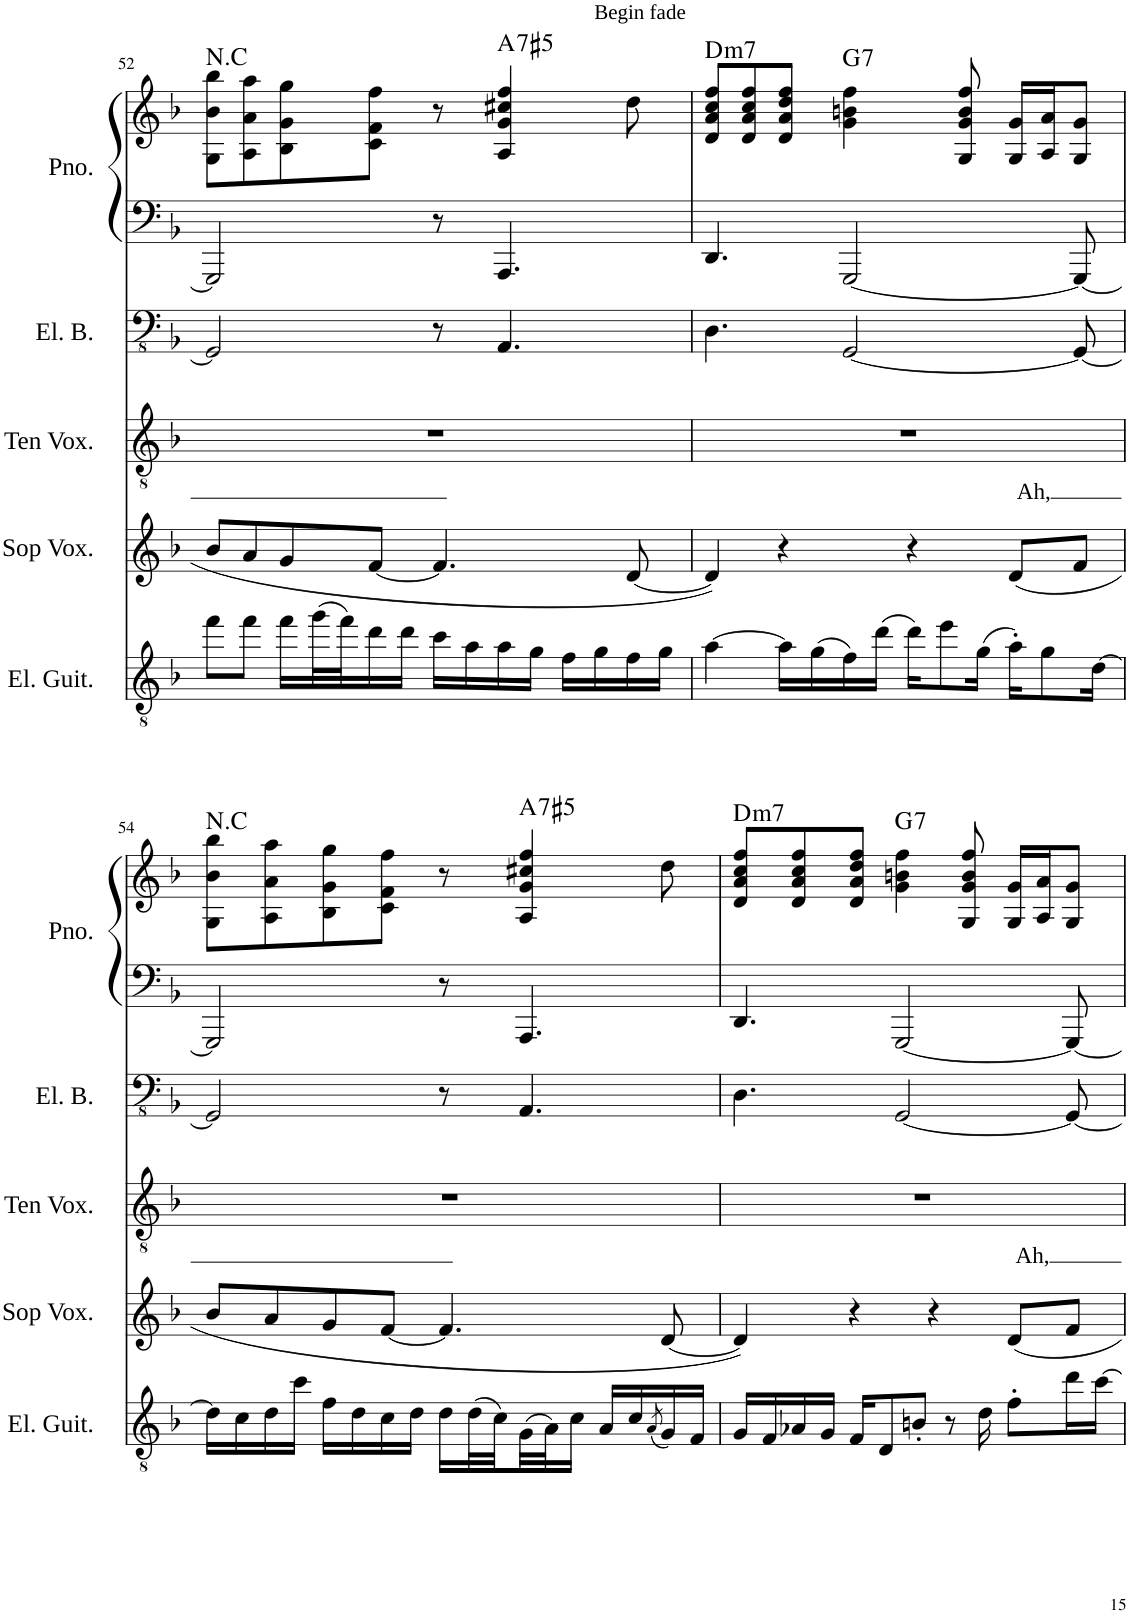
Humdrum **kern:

**kern	**kern	**text	**kern	**kern	**kern	**kern	**harte
*part5	*part4	*part4	*part3	*part2	*part1	*part1	*part1
*staff6	*staff5	*staff5	*staff4	*staff3	*staff2	*staff1	*
*I"Electric Guitar	*I"Soprano	*	*I"Tenor	*I"Electric Bass	*I"Piano	*	*
*I'El. Guit.	*	*	*	*I'El. B.	*I'Pno.	*	*
!!LO:PB:g=z
*clefGv2	*clefG2	*	*clefGv2	*clefFv4	*clefF4	*clefG2	*
*k[b-]	*k[b-]	*	*k[b-]	*k[b-]	*k[b-]	*k[b-]	*
*M4/4	*M4/4	*	*M4/4	*M4/4	*M4/4	*M4/4	*
=52	=52	=52	=52	=52	=52	=52	=52
!	!	!	!	!	!	!	!LO:H:kt=N.C
8ff\L	8b-/L	.	1r	2GGG/]	2GGG/]	8G\ 8b-\ 8bb-\L	N
8ff\J	8a/	.	.	.	.	8A\ 8a\ 8aa\	.
16ff\LL	8g/	.	.	.	.	8B-\ 8g\ 8gg\	.
(32gg\L	.	.	.	.	.	.	.
32ff\J)	.	.	.	.	.	.	.
16dd\	[8f/J	.	.	.	.	8c\ 8f\ 8ff\J	.
16dd\JJ	.	.	.	.	.	.	.
16cc\LL	4.f/]	.	.	8r	8r	8r	.
16a\	.	.	.	.	.	.	.
!	!	!	!	!	!	!	!LO:H:kt=7
16a\	.	.	.	4.AAA/	4.AAA/	4A/ 4g/ 4cc#X/ 4ff/	A:aug(b7)
16g\JJ	.	.	.	.	.	.	.
16f\LL	.	.	.	.	.	.	.
16g\	.	.	.	.	.	.	.
16f\	[8d/	.	.	.	.	8dd\	.
16g\JJ	.	.	.	.	.	.	.
=53	=53	=53	=53	=53	=53	=53	=53
!	!	!	!	!	!	!LO:TX:a:t=Begin fade	!LO:H:kt=m7
[4a\	4d/]	.	1r	4.DD\	4.DD/	8d/ 8a/ 8cc/ 8ff/L	D:min7
.	.	.	.	.	.	8d/ 8a/ 8cc/ 8ff/	.
16a\LL]	4r	.	.	.	.	8d/ 8a/ 8dd/ 8ff/J	.
(16g\	.	.	.	.	.	.	.
!	!	!	!	!	!	!	!LO:H:kt=7
16f\)	.	.	.	[2GGG/	[2GGG/	4g\ 4bn\ 4ff\	G:7
(16dd\JJ	.	.	.	.	.	.	.
16dd\KL)	4r	.	.	.	.	.	.
8ee\	.	.	.	.	.	.	.
.	.	.	.	.	.	8G/ 8g/ 8b/ 8ff/	.
(16g\Jk	.	.	.	.	.	.	.
!	!	!LO:LY:a	!	!	!	!	!
16a'\KL)	(8d/L	Ah,	.	.	.	16G/ 16g/LL	.
8g\	.	.	.	.	.	16A/ 16a/J	.
.	8f/J	.	.	8GGG/_	8GGG/_	8G/ 8g/J	.
[16d\Jk	.	.	.	.	.	.	.
!!LO:LB:g=z
=54	=54	=54	=54	=54	=54	=54	=54
!	!	!	!	!	!	!	!LO:H:kt=N.C
16d\LL]	8b-/L	.	1r	2GGG/]	2GGG/]	8G\ 8b-\ 8bb-\L	N
16c\	.	.	.	.	.	.	.
16d\	8a/	.	.	.	.	8A\ 8a\ 8aa\	.
16cc\JJ	.	.	.	.	.	.	.
16f\LL	8g/	.	.	.	.	8B-\ 8g\ 8gg\	.
16d\	.	.	.	.	.	.	.
16c\	[8f/J	.	.	.	.	8c\ 8f\ 8ff\J	.
16d\JJ	.	.	.	.	.	.	.
16d\LL	4.f/]	.	.	8r	8r	8r	.
(32d\L	.	.	.	.	.	.	.
32c\)	.	.	.	.	.	.	.
!	!	!	!	!	!	!	!LO:H:kt=7
(32G\	.	.	.	4.AAA/	4.AAA/	4A/ 4g/ 4cc#X/ 4ff/	A:aug(b7)
32A\J)	.	.	.	.	.	.	.
16c\JJ	.	.	.	.	.	.	.
16A/LL	.	.	.	.	.	.	.
16c/	.	.	.	.	.	.	.
(8qA/	.	.	.	.	.	.	.
16G/)	[8d/	.	.	.	.	8dd\	.
16F/JJ	.	.	.	.	.	.	.
=55	=55	=55	=55	=55	=55	=55	=55
!	!	!	!	!	!	!	!LO:H:kt=m7
16G/LL	4d/])	.	1r	4.DD\	4.DD/	8d/ 8a/ 8cc/ 8ff/L	D:min7
16F/	.	.	.	.	.	.	.
16A-X/	.	.	.	.	.	8d/ 8a/ 8cc/ 8ff/	.
16G/JJ	.	.	.	.	.	.	.
16F/KL	4r	.	.	.	.	8d/ 8a/ 8dd/ 8ff/J	.
8D/	.	.	.	.	.	.	.
!	!	!	!	!	!	!	!LO:H:kt=7
.	.	.	.	[2GGG/	[2GGG/	4g\ 4bn\ 4ff\	G:7
8Bn'/J	.	.	.	.	.	.	.
.	4r	.	.	.	.	.	.
8r	.	.	.	.	.	.	.
.	.	.	.	.	.	8G/ 8g/ 8b/ 8ff/	.
16d\	.	.	.	.	.	.	.
!	!	!LO:LY:a	!	!	!	!	!
8f'\L	8d/L	Ah,	.	.	.	16G/ 16g/LL	.
.	.	.	.	.	.	16A/ 16a/J	.
16dd\L	8f/J	.	.	8GGG/_	8GGG/_	8G/ 8g/J	.
[16cc\JJ	.	.	.	.	.	.	.
=	=	=	=	=	=	=	=
*-	*-	*-	*-	*-	*-	*-	*-
